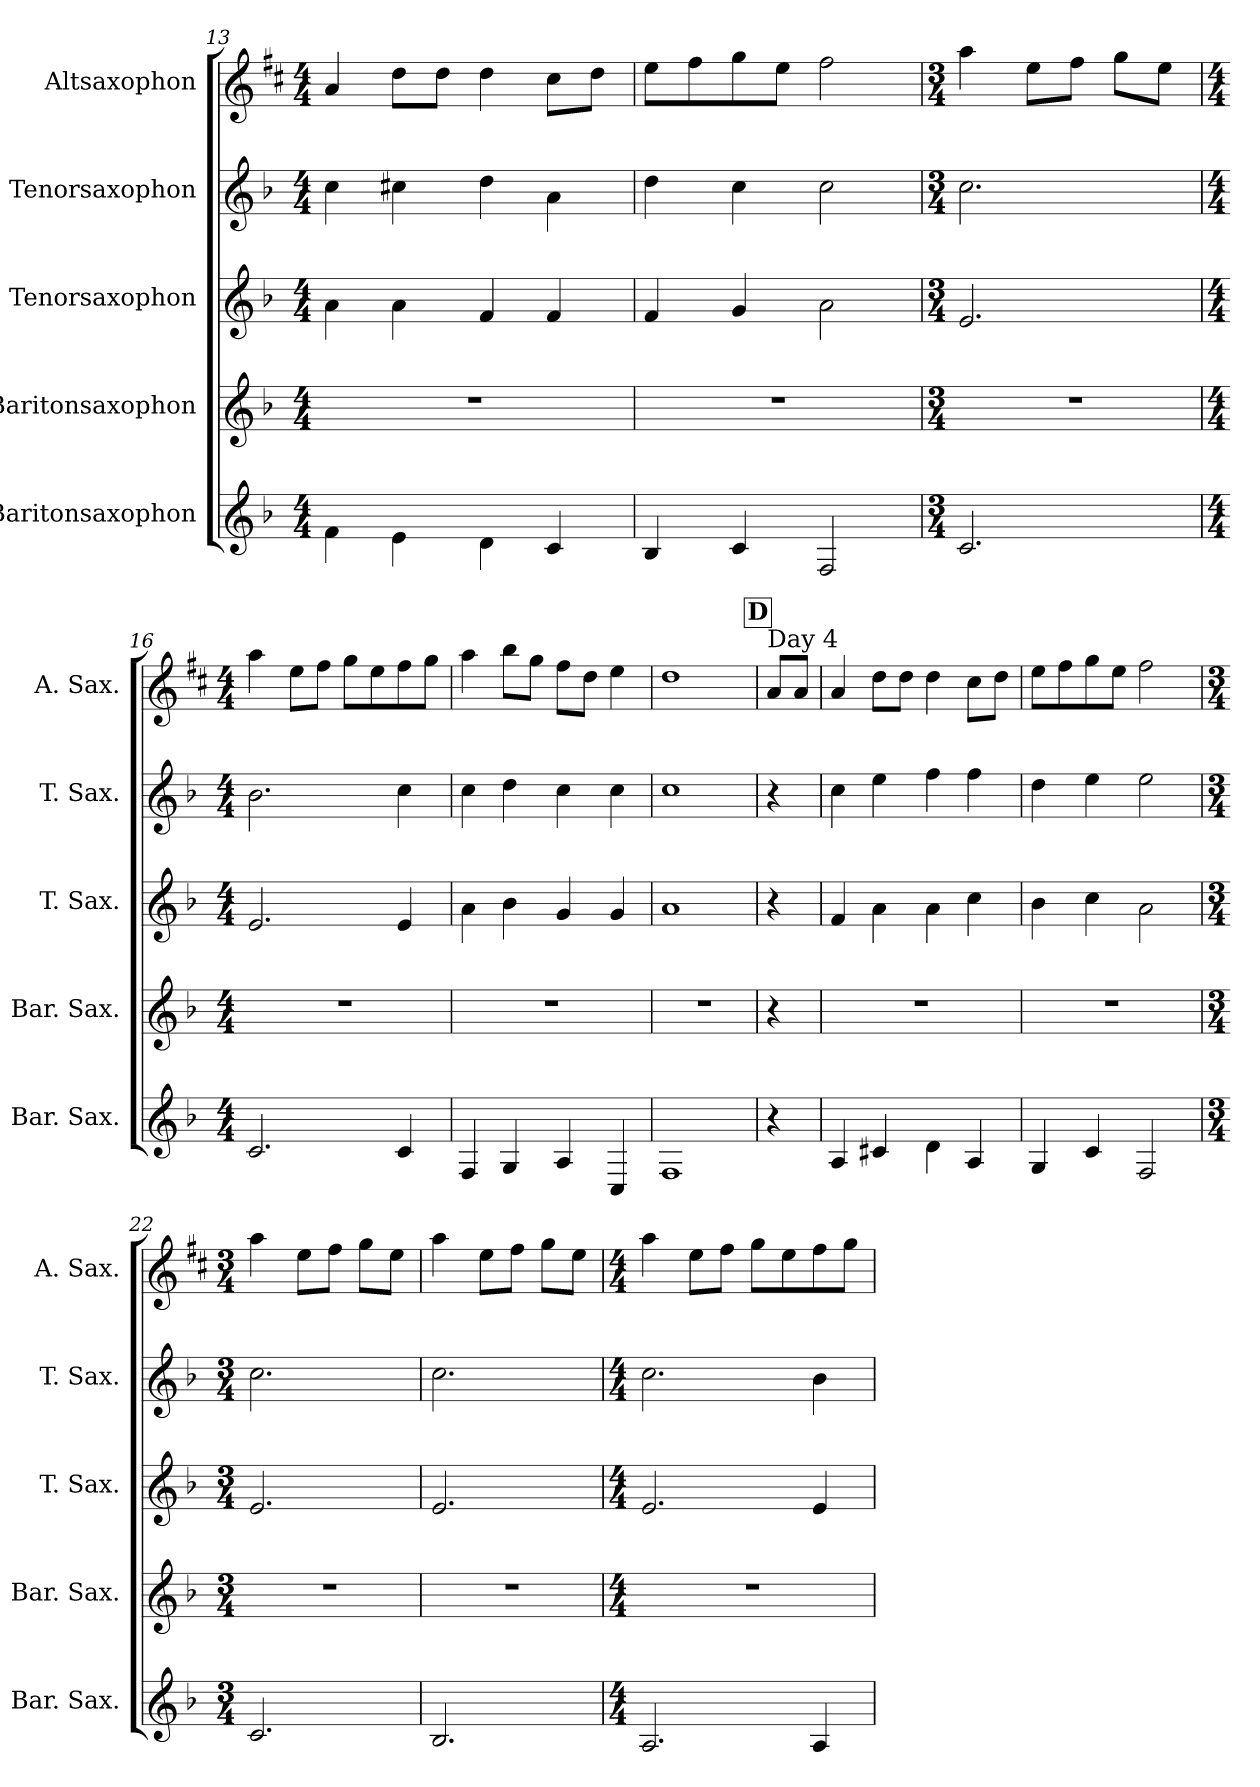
**kern	**kern	**kern	**kern	**kern
*part5	*part4	*part3	*part2	*part1
*staff5	*staff4	*staff3	*staff2	*staff1
*I"Baritonsaxophon	*I"Baritonsaxophon	*I"Tenorsaxophon	*I"Tenorsaxophon	*I"Altsaxophon
*I'Bar. Sax.	*I'Bar. Sax.	*I'T. Sax.	*I'T. Sax.	*I'A. Sax.
*clefG2	*clefG2	*clefG2	*clefG2	*clefG2
*ITrd12c21	*ITrd12c21	*ITrd8c14	*ITrd8c14	*ITrd5c9
*k[b-]	*k[b-]	*k[b-]	*k[b-]	*k[b-]
*M4/4	*M4/4	*M4/4	*M4/4	*M4/4
=13	=13	=13	=13	=13
4F\	1r	4A\	4c\	4c/
4E\	.	4A\	4c#X\	8f\L
.	.	.	.	8f\J
4D\	.	4F/	4d\	4f\
4C/	.	4F/	4A\	8e\L
.	.	.	.	8f\J
=14	=14	=14	=14	=14
4BB-/	1r	4F/	4d\	8g\L
.	.	.	.	8a\
4C/	.	4G/	4c\	8b-\
.	.	.	.	8g\J
2FF/	.	2A\	2c\	2a\
!!LO:PB:g=z
=15	=15	=15	=15	=15
*M3/4	*M3/4	*M3/4	*M3/4	*M3/4
2.C/	2.r	2.E/	2.c\	4cc\
.	.	.	.	8g\L
.	.	.	.	8a\J
.	.	.	.	8b-\L
.	.	.	.	8g\J
=16	=16	=16	=16	=16
*M4/4	*M4/4	*M4/4	*M4/4	*M4/4
2.C/	1r	2.E/	2.B-\	4cc\
.	.	.	.	8g\L
.	.	.	.	8a\J
.	.	.	.	8b-\L
.	.	.	.	8g\
4C/	.	4E/	4c\	8a\
.	.	.	.	8b-\J
=17	=17	=17	=17	=17
4FF/	1r	4A\	4c\	4cc\
4GG/	.	4B-\	4d\	8dd\L
.	.	.	.	8b-\J
4AA/	.	4G/	4c\	8a\L
.	.	.	.	8f\J
4CC/	.	4G/	4c\	4g\
=18	=18	=18	=18	=18
1FF	1r	1A	1c	1f
!!LO:REH:place=s1:a:B:fs=14:t=D
=19	=19	=19	=19	=19
!	!	!	!	!LO:TX:a:t=Day 4
4r	4r	4r	4r	8c/L
.	.	.	.	8c/J
=20	=20	=20	=20	=20
4AA/	1r	4F/	4c\	4c/
4C#X/	.	4A\	4e\	8f\L
.	.	.	.	8f\J
4D\	.	4A\	4f\	4f\
4AA/	.	4c\	4f\	8e\L
.	.	.	.	8f\J
=21	=21	=21	=21	=21
4GG/	1r	4B-\	4d\	8g\L
.	.	.	.	8a\
4C/	.	4c\	4e\	8b-\
.	.	.	.	8g\J
2FF/	.	2A\	2e\	2a\
!!LO:LB:g=z
=22	=22	=22	=22	=22
*M3/4	*M3/4	*M3/4	*M3/4	*M3/4
2.C/	2.r	2.E/	2.c\	4cc\
.	.	.	.	8g\L
.	.	.	.	8a\J
.	.	.	.	8b-\L
.	.	.	.	8g\J
=23	=23	=23	=23	=23
2.BB-/	2.r	2.E/	2.c\	4cc\
.	.	.	.	8g\L
.	.	.	.	8a\J
.	.	.	.	8b-\L
.	.	.	.	8g\J
=24	=24	=24	=24	=24
*M4/4	*M4/4	*M4/4	*M4/4	*M4/4
2.AA/	1r	2.E/	2.c\	4cc\
.	.	.	.	8g\L
.	.	.	.	8a\J
.	.	.	.	8b-\L
.	.	.	.	8g\
4AA/	.	4E/	4B-\	8a\
.	.	.	.	8b-\J
=	=	=	=	=
*-	*-	*-	*-	*-
